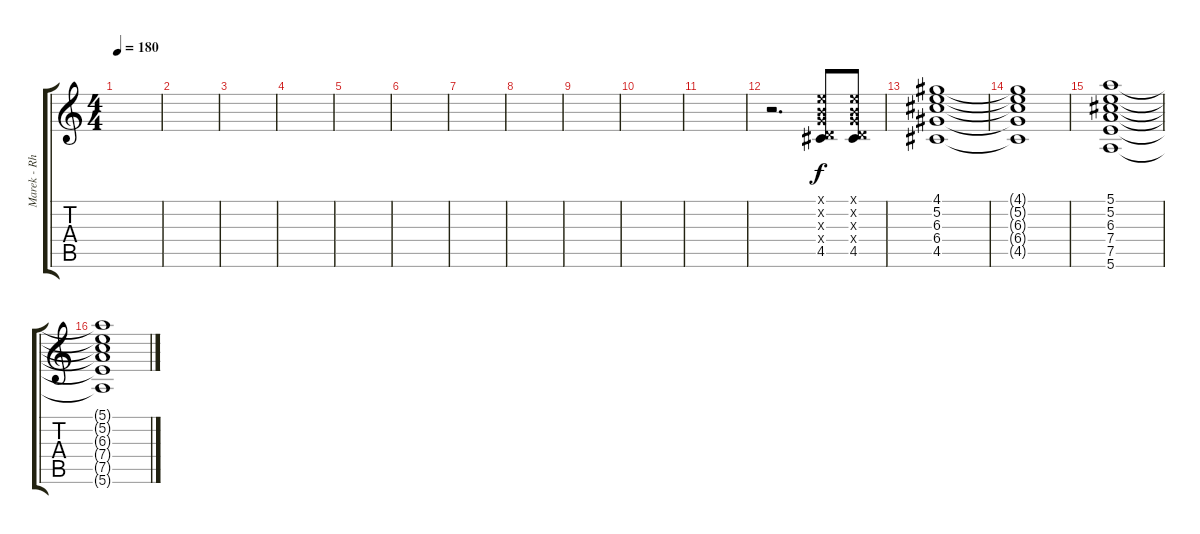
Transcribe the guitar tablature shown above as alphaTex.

\track ("Marek - Rhythm Guitar 1" "Marek - Rh") {instrument distortionguitar}
\staff {score tabs}
\tuning (E4 B3 G3 D3 A2 E2) {hide}
\ts (4 4)
\tempo 180
\clef g2
\ks c
|
|
|
|
|
|
|
|
|
|
|
r.2{d} (0.1{x} 0.2{x} 0.3{x} 0.4{x} 4.5).8 (0.1{x} 0.2{x} 0.3{x} 0.4{x} 4.5).8 |
(4.1 5.2 6.3 6.4 4.5).1 |
(4.1{t} 5.2{t} 6.3{t} 6.4{t} 4.5{t}).1 |
(5.1 5.2 6.3 7.4 7.5 5.6).1 |
(5.1{t} 5.2{t} 6.3{t} 7.4{t} 7.5{t} 5.6{t}).1
